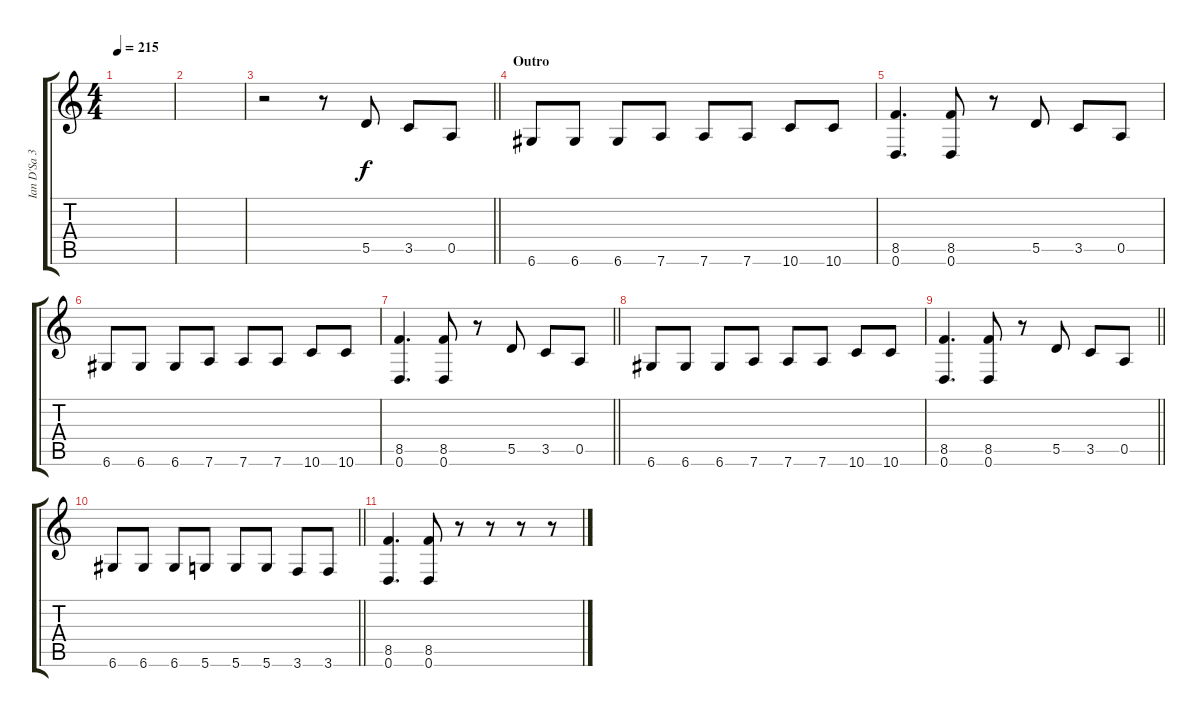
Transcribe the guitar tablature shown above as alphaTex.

\track ("Ian D'Sa 3" "Ian D'Sa 3") {instrument electricguitarclean}
\staff {score tabs}
\tuning (E4 B3 G3 D3 A2 D2) {hide}
\ts (4 4)
\tempo 215
\clef g2
\ks c
|
|
\barLineRight lightlight
r.2 r.8 5.5.8 3.5.8 0.5.8 |
\section ("" "Outro")
6.6.8 6.6.8 6.6.8 7.6.8 7.6.8 7.6.8 10.6.8 10.6.8 |
(8.5 0.6).4{d} (8.5 0.6).8 r.8 5.5.8 3.5.8 0.5.8 |
6.6.8 6.6.8 6.6.8 7.6.8 7.6.8 7.6.8 10.6.8 10.6.8 |
\barLineRight lightlight
(8.5 0.6).4{d} (8.5 0.6).8 r.8 5.5.8 3.5.8 0.5.8 |
6.6.8 6.6.8 6.6.8 7.6.8 7.6.8 7.6.8 10.6.8 10.6.8 |
\barLineRight lightlight
(8.5 0.6).4{d} (8.5 0.6).8 r.8 5.5.8 3.5.8 0.5.8 |
\barLineRight lightlight
6.6.8 6.6.8 6.6.8 5.6.8 5.6.8 5.6.8 3.6.8 3.6.8 |
(8.5 0.6).4{d} (8.5 0.6).8 r.8 r.8 r.8 r.8
